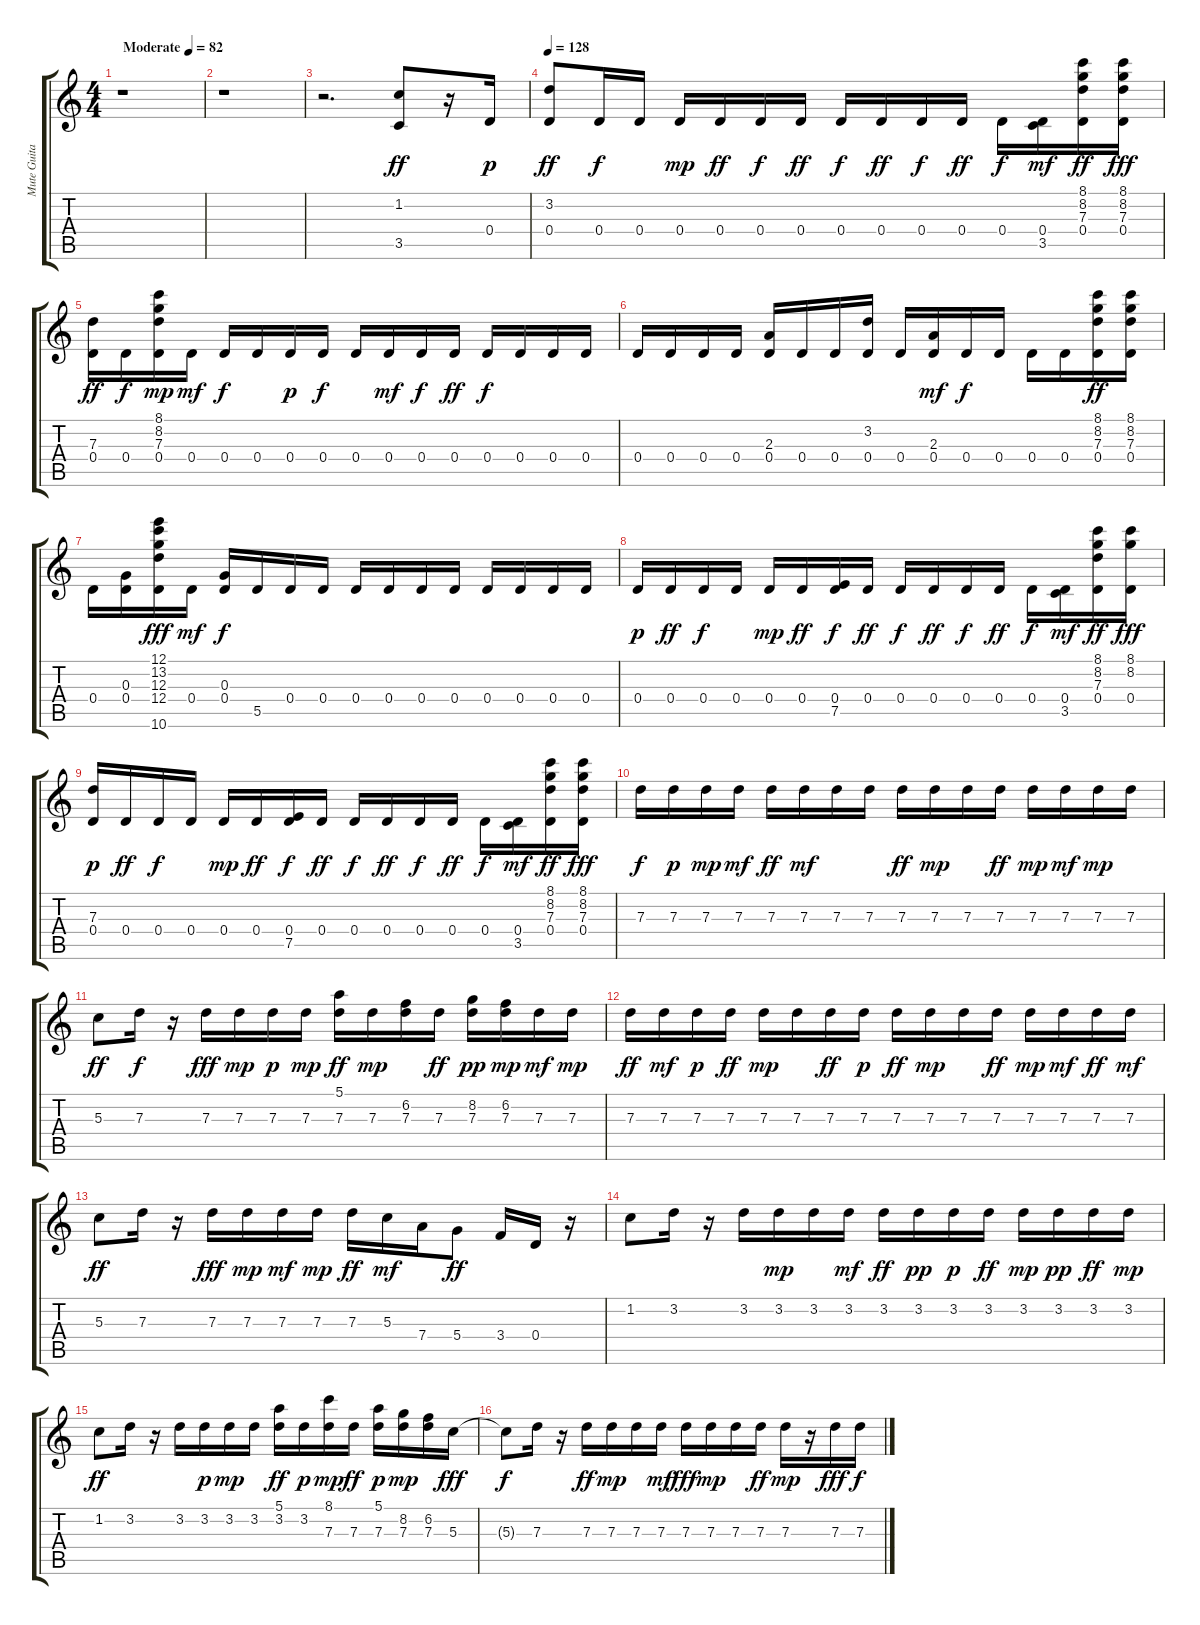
\track ("Mute Guitar | Jamiroquai" "Mute Guita") {instrument electricguitarmuted}
\staff {score tabs}
\tuning (E4 B3 G3 D3 A2 E2) {hide}
\ts (4 4)
\tempo (82 "Moderate")
\clef g2
\ks c
r.1{dy ff instrument electricguitarmuted} |
r.1 |
r.2{d} (1.2 3.5).8 r.16 0.4.16{dy p} |
\tempo 128
(3.2 0.4).8{dy ff} 0.4.16{dy f} 0.4.16 0.4.16{dy mp} 0.4.16{dy ff} 0.4.16{dy f} 0.4.16{dy ff} 0.4.16{dy f} 0.4.16{dy ff} 0.4.16{dy f} 0.4.16{dy ff} 0.4.16{dy f} (0.4 3.5).16{dy mf} (8.1 8.2 7.3 0.4).16{dy ff} (8.1 8.2 7.3 0.4).16{dy fff} |
(7.3 0.4).16{dy ff} 0.4.16{dy f} (8.1 8.2 7.3 0.4).16{dy mp} 0.4.16{dy mf} 0.4.16{dy f} 0.4.16 0.4.16{dy p} 0.4.16{dy f} 0.4.16 0.4.16{dy mf} 0.4.16{dy f} 0.4.16{dy ff} 0.4.16{dy f} 0.4.16 0.4.16 0.4.16 |
0.4.16 0.4.16 0.4.16 0.4.16 (2.3 0.4).16 0.4.16 0.4.16 (3.2 0.4).16 0.4.16 (2.3 0.4).16{dy mf} 0.4.16{dy f} 0.4.16 0.4.16 0.4.16 (8.1 8.2 7.3 0.4).16{dy ff} (8.1 8.2 7.3 0.4).16 |
0.4.16 (0.3 0.4).16 (12.1 13.2 12.3 12.4 10.6).16{dy fff} 0.4.16{dy mf} (0.3 0.4).16{dy f} 5.5.16 0.4.16 0.4.16 0.4.16 0.4.16 0.4.16 0.4.16 0.4.16 0.4.16 0.4.16 0.4.16 |
0.4.16{dy p} 0.4.16{dy ff} 0.4.16{dy f} 0.4.16 0.4.16{dy mp} 0.4.16{dy ff} (0.4 7.5).16{dy f} 0.4.16{dy ff} 0.4.16{dy f} 0.4.16{dy ff} 0.4.16{dy f} 0.4.16{dy ff} 0.4.16{dy f} (0.4 3.5).16{dy mf} (8.1 8.2 7.3 0.4).16{dy ff} (8.1 8.2 0.4).16{dy fff} |
(7.3 0.4).16{dy p} 0.4.16{dy ff} 0.4.16{dy f} 0.4.16 0.4.16{dy mp} 0.4.16{dy ff} (0.4 7.5).16{dy f} 0.4.16{dy ff} 0.4.16{dy f} 0.4.16{dy ff} 0.4.16{dy f} 0.4.16{dy ff} 0.4.16{dy f} (0.4 3.5).16{dy mf} (8.1 8.2 7.3 0.4).16{dy ff} (8.1 8.2 7.3 0.4).16{dy fff} |
7.3.16{dy f} 7.3.16{dy p} 7.3.16{dy mp} 7.3.16{dy mf} 7.3.16{dy ff} 7.3.16{dy mf} 7.3.16 7.3.16 7.3.16{dy ff} 7.3.16{dy mp} 7.3.16 7.3.16{dy ff} 7.3.16{dy mp} 7.3.16{dy mf} 7.3.16{dy mp} 7.3.16 |
5.3.8{dy ff} 7.3.16{dy f} r.16 7.3.16{dy fff} 7.3.16{dy mp} 7.3.16{dy p} 7.3.16{dy mp} (5.1 7.3).16{dy ff} 7.3.16{dy mp} (6.2 7.3).16 7.3.16{dy ff} (8.2 7.3).16{dy pp} (6.2 7.3).16{dy mp} 7.3.16{dy mf} 7.3.16{dy mp} |
7.3.16{dy ff} 7.3.16{dy mf} 7.3.16{dy p} 7.3.16{dy ff} 7.3.16{dy mp} 7.3.16 7.3.16{dy ff} 7.3.16{dy p} 7.3.16{dy ff} 7.3.16{dy mp} 7.3.16 7.3.16{dy ff} 7.3.16{dy mp} 7.3.16{dy mf} 7.3.16{dy ff} 7.3.16{dy mf} |
5.3.8{dy ff} 7.3.16 r.16 7.3.16{dy fff} 7.3.16{dy mp} 7.3.16{dy mf} 7.3.16{dy mp} 7.3.16{dy ff} 5.3.16{dy mf} 7.4.16 5.4.8{dy ff} 3.4.16 0.4.16 r.16 |
1.2.8 3.2.16 r.16 3.2.16 3.2.16{dy mp} 3.2.16 3.2.16{dy mf} 3.2.16{dy ff} 3.2.16{dy pp} 3.2.16{dy p} 3.2.16{dy ff} 3.2.16{dy mp} 3.2.16{dy pp} 3.2.16{dy ff} 3.2.16{dy mp} |
1.2.8{dy ff} 3.2.16 r.16 3.2.16 3.2.16{dy p} 3.2.16{dy mp} 3.2.16 (5.1 3.2).16{dy ff} 3.2.16{dy p} (8.1 7.3).16{dy mp} 7.3.16{dy ff} (5.1 7.3).16{dy p} (8.2 7.3).16{dy mp} (6.2 7.3).16 5.3.16{dy fff} |
5.3{t}.8{dy f} 7.3.16 r.16 7.3.16{dy ff} 7.3.16{dy mp} 7.3.16 7.3.16{dy mf} 7.3.16{dy fff} 7.3.16{dy mp} 7.3.16 7.3.16{dy ff} 7.3.16{dy mp} r.16 7.3.16{dy fff} 7.3.16{dy f}
